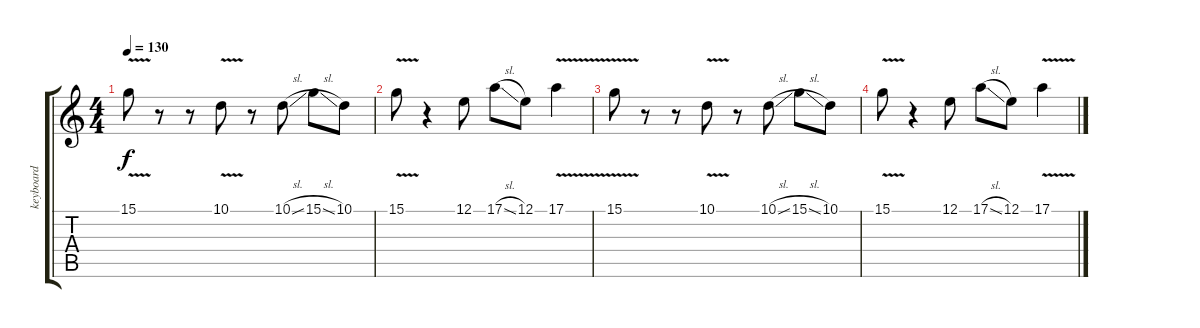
\track ("keyboard" "keyboard") {instrument lead2sawtooth}
\staff {score tabs}
\tuning (E4 B3 G3 D3 A2 E2) {hide}
\ts (4 4)
\tempo 130
\clef g2
\ks c
15.1{v}.8{dy f} r.8 r.8 10.1{v}.8 r.8 10.1{sl}.8 15.1{sl}.8 10.1.8 |
15.1{v}.8 r.4 12.1.8 17.1{sl}.8 12.1.8 17.1{v}.4 |
15.1{v}.8 r.8 r.8 10.1{v}.8 r.8 10.1{sl}.8 15.1{sl}.8 10.1.8 |
15.1{v}.8 r.4 12.1.8 17.1{sl}.8 12.1.8 17.1{v}.4
